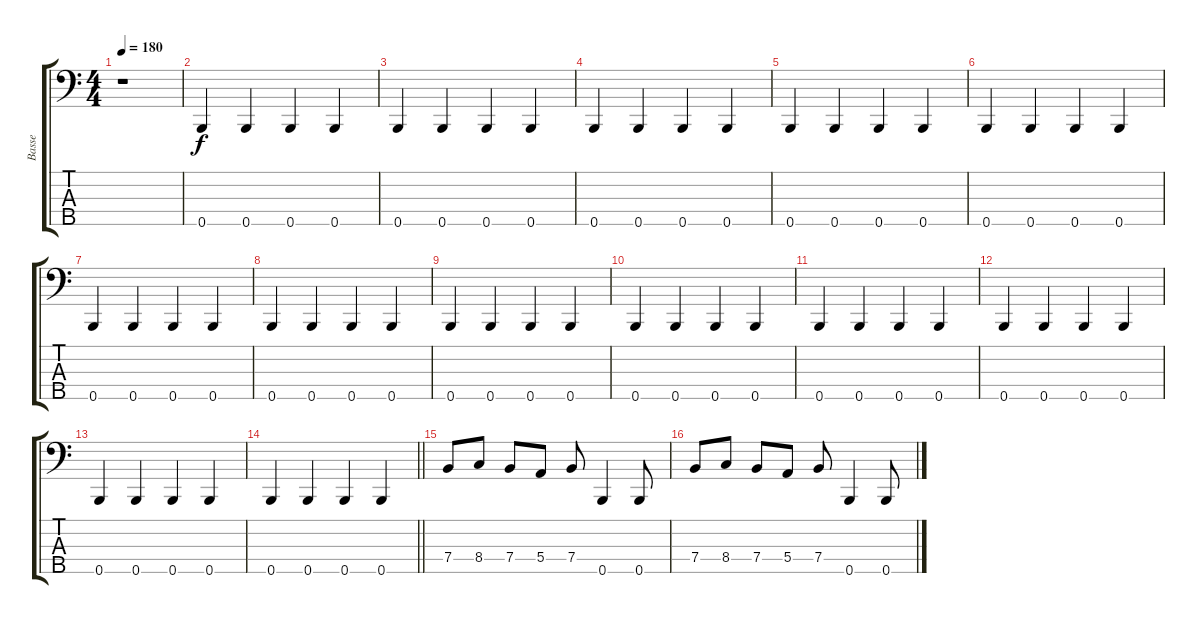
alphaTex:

\track ("Basse" "Basse") {instrument electricbasspick}
\staff {score tabs}
\tuning (G2 D2 A1 E1 B0) {hide}
\ts (4 4)
\tempo 180
\clef f4
\ks c
r.1{dy f instrument electricbasspick} |
0.5.4 0.5.4 0.5.4 0.5.4 |
0.5.4 0.5.4 0.5.4 0.5.4 |
0.5.4 0.5.4 0.5.4 0.5.4 |
0.5.4 0.5.4 0.5.4 0.5.4 |
0.5.4 0.5.4 0.5.4 0.5.4 |
0.5.4 0.5.4 0.5.4 0.5.4 |
0.5.4 0.5.4 0.5.4 0.5.4 |
0.5.4 0.5.4 0.5.4 0.5.4 |
0.5.4 0.5.4 0.5.4 0.5.4 |
0.5.4 0.5.4 0.5.4 0.5.4 |
0.5.4 0.5.4 0.5.4 0.5.4 |
0.5.4 0.5.4 0.5.4 0.5.4 |
\barLineRight lightlight
0.5.4 0.5.4 0.5.4 0.5.4 |
7.4.8{instrument electricbassfinger} 8.4.8 7.4.8 5.4.8 7.4.8 0.5.4 0.5.8 |
7.4.8 8.4.8 7.4.8 5.4.8 7.4.8 0.5.4 0.5.8
